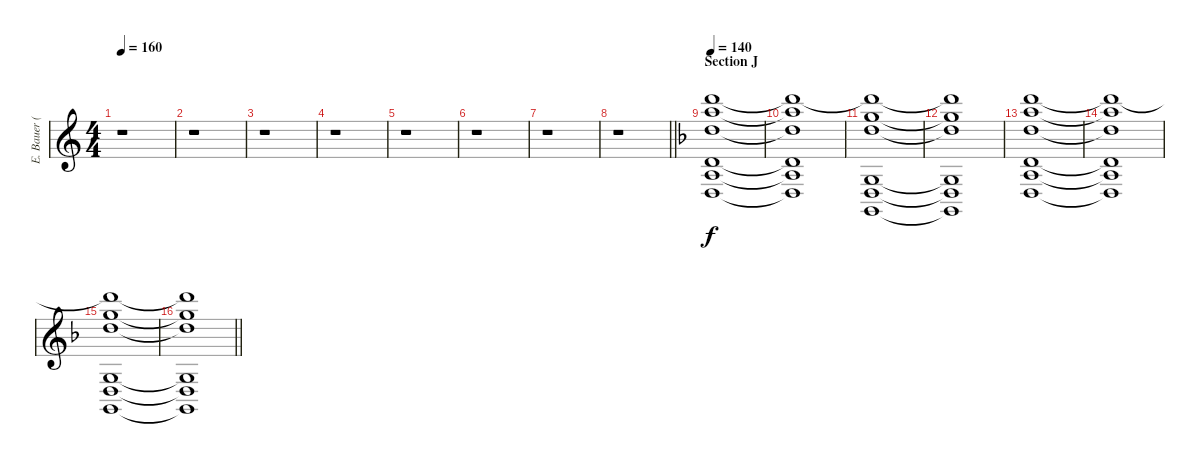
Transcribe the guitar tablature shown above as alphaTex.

\track ("E. Bauer (Keyboard)" "E. Bauer (") {instrument stringensemble1}
\staff {score}
\tuning (E4 B3 G3 D3 A2 E2 B1) {hide}
\ts (4 4)
\tempo 160
\clef g2
\ks aminor
r.1{dy f} |
r.1 |
r.1 |
r.1 |
r.1 |
r.1 |
r.1 |
\barLineRight lightlight
r.1 |
\section ("" "Section J")
\tempo 140
\ks dminor
(22.1 22.2 19.3 12.4 12.5 10.6).1 |
(22.1{t} 22.2{t} 19.3{t} 12.4{t} 12.5{t} 10.6{t}).1 |
(22.1{t} 20.2 19.3 5.4 5.5 3.6).1 |
(22.1{t} 20.2{t} 19.3{t} 5.4{t} 5.5{t} 3.6{t}).1 |
(22.1 22.2 19.3 12.4 12.5 10.6).1 |
(22.1{t} 22.2{t} 19.3{t} 12.4{t} 12.5{t} 10.6{t}).1 |
(22.1{t} 20.2 19.3 5.4 5.5 3.6).1 |
\barLineRight lightlight
(22.1{t} 20.2{t} 19.3{t} 5.4{t} 5.5{t} 3.6{t}).1
